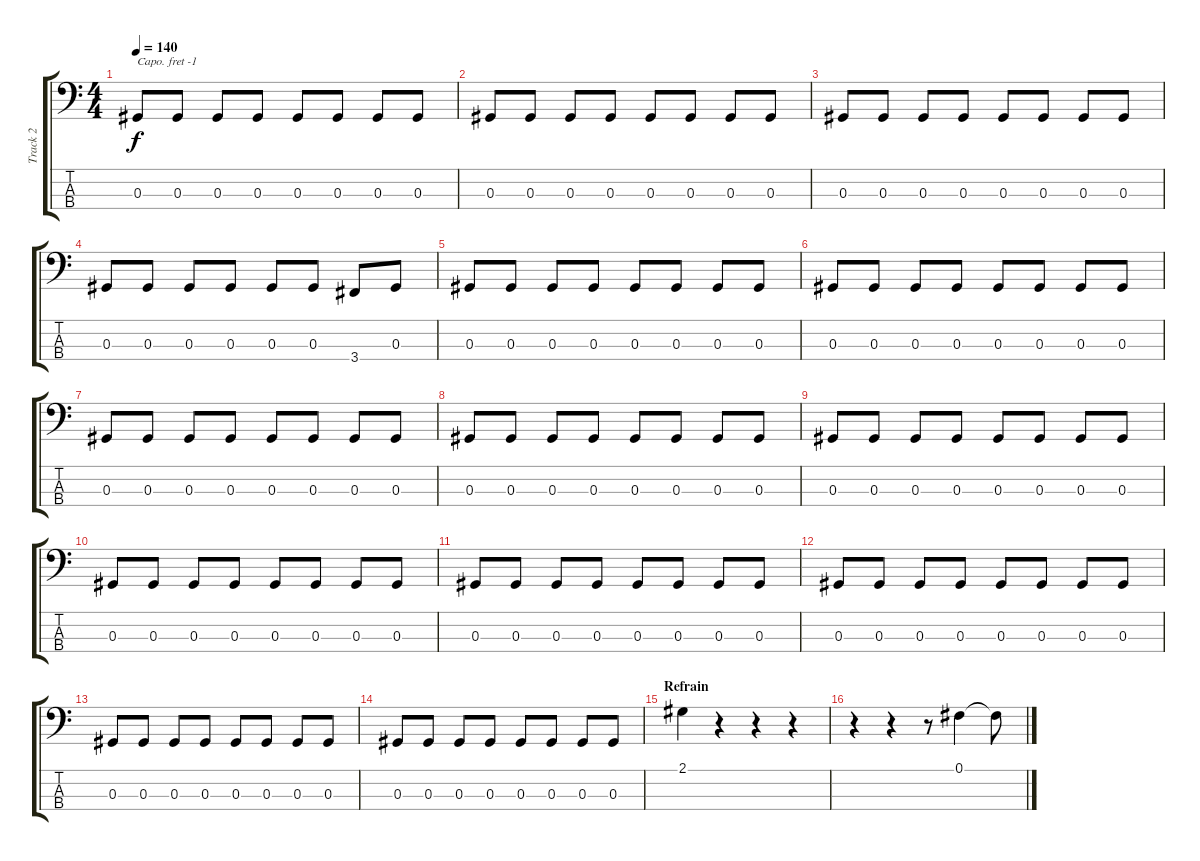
\track ("Track 2" "Track 2") {instrument electricbassfinger}
\staff {score tabs}
\capo -1
\tuning (G2 D2 A1 E1) {hide}
\ts (4 4)
\tempo 140
\clef f4
\ks c
0.3.8{dy f} 0.3.8 0.3.8 0.3.8 0.3.8 0.3.8 0.3.8 0.3.8 |
0.3.8 0.3.8 0.3.8 0.3.8 0.3.8 0.3.8 0.3.8 0.3.8 |
0.3.8 0.3.8 0.3.8 0.3.8 0.3.8 0.3.8 0.3.8 0.3.8 |
0.3.8 0.3.8 0.3.8 0.3.8 0.3.8 0.3.8 3.4.8 0.3.8 |
0.3.8 0.3.8 0.3.8 0.3.8 0.3.8 0.3.8 0.3.8 0.3.8 |
0.3.8 0.3.8 0.3.8 0.3.8 0.3.8 0.3.8 0.3.8 0.3.8 |
0.3.8 0.3.8 0.3.8 0.3.8 0.3.8 0.3.8 0.3.8 0.3.8 |
0.3.8 0.3.8 0.3.8 0.3.8 0.3.8 0.3.8 0.3.8 0.3.8 |
0.3.8 0.3.8 0.3.8 0.3.8 0.3.8 0.3.8 0.3.8 0.3.8 |
0.3.8 0.3.8 0.3.8 0.3.8 0.3.8 0.3.8 0.3.8 0.3.8 |
0.3.8 0.3.8 0.3.8 0.3.8 0.3.8 0.3.8 0.3.8 0.3.8 |
0.3.8 0.3.8 0.3.8 0.3.8 0.3.8 0.3.8 0.3.8 0.3.8 |
0.3.8 0.3.8 0.3.8 0.3.8 0.3.8 0.3.8 0.3.8 0.3.8 |
0.3.8 0.3.8 0.3.8 0.3.8 0.3.8 0.3.8 0.3.8 0.3.8 |
\section ("" "Refrain")
2.1.4 r.4 r.4 r.4 |
r.4 r.4 r.8 0.1.4 0.1{t}.8
